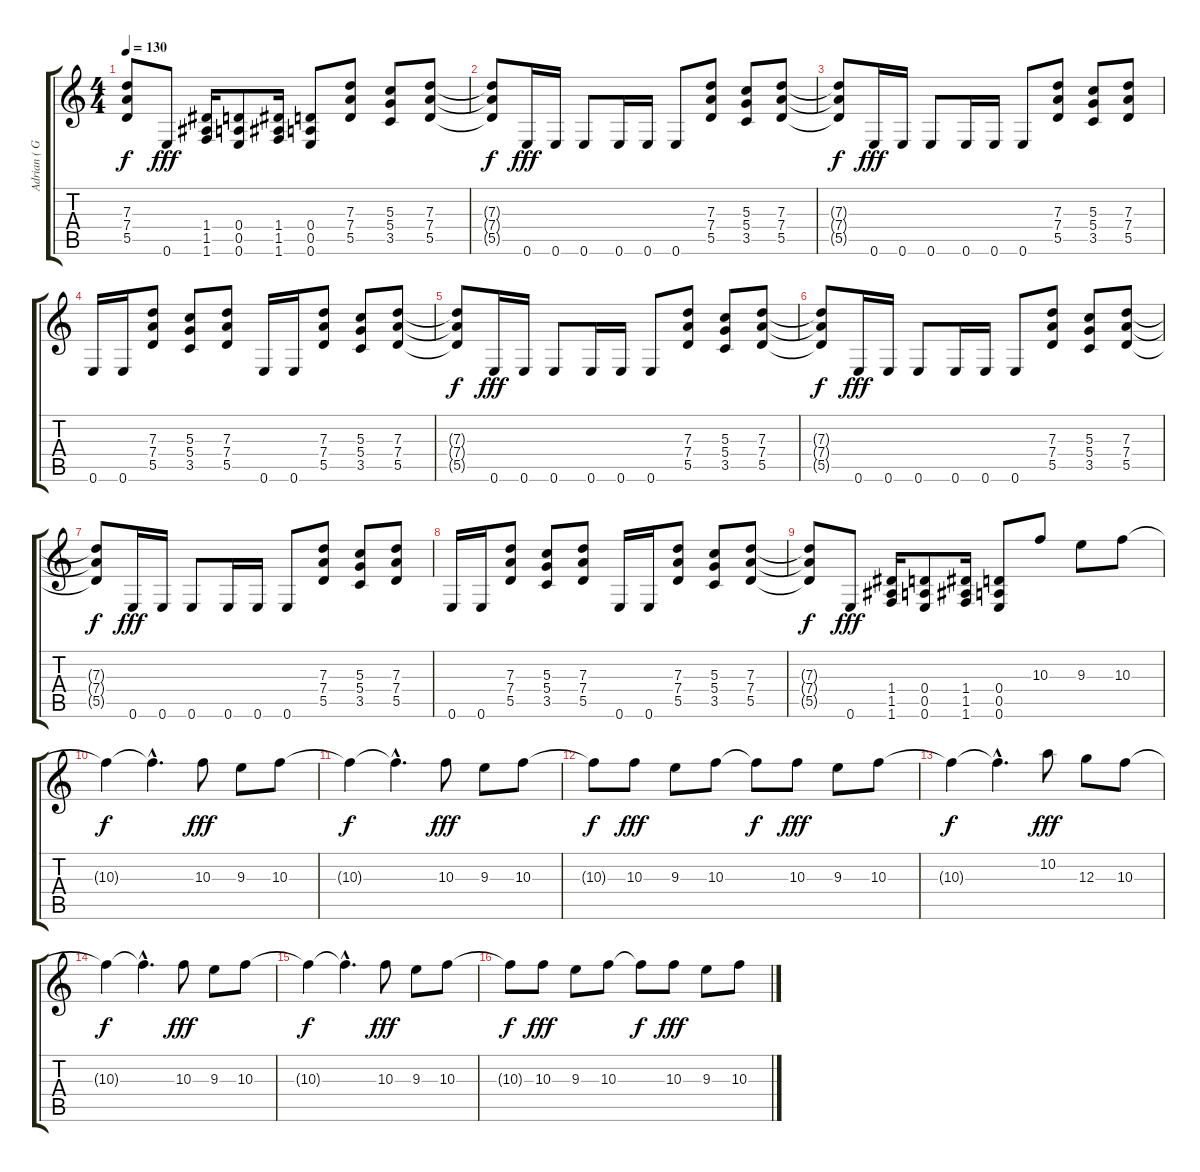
\track ("Adrian ( Guitar II )" "Adrian ( G") {instrument distortionguitar}
\staff {score tabs}
\tuning (E4 B3 G3 D3 A2 E2) {hide}
\ts (4 4)
\tempo 130
\clef g2
\ks c
(7.3{t} 7.4{t} 5.5{t}).8{dy f} 0.6.8{dy fff} (1.4 1.5 1.6).16 (0.4 0.5 0.6).8 (1.4 1.5 1.6).16 (0.4 0.5 0.6).8 (7.3 7.4 5.5).8 (5.3 5.4 3.5).8 (7.3 7.4 5.5).8 |
(7.3{t} 7.4{t} 5.5{t}).8{dy f} 0.6.16{dy fff} 0.6.16 0.6.8 0.6.16 0.6.16 0.6.8 (7.3 7.4 5.5).8 (5.3 5.4 3.5).8 (7.3 7.4 5.5).8 |
(7.3{t} 7.4{t} 5.5{t}).8{dy f} 0.6.16{dy fff} 0.6.16 0.6.8 0.6.16 0.6.16 0.6.8 (7.3 7.4 5.5).8 (5.3 5.4 3.5).8 (7.3 7.4 5.5).8 |
0.6.16 0.6.16 (7.3 7.4 5.5).8 (5.3 5.4 3.5).8 (7.3 7.4 5.5).8 0.6.16 0.6.16 (7.3 7.4 5.5).8 (5.3 5.4 3.5).8 (7.3 7.4 5.5).8 |
(7.3{t} 7.4{t} 5.5{t}).8{dy f} 0.6.16{dy fff} 0.6.16 0.6.8 0.6.16 0.6.16 0.6.8 (7.3 7.4 5.5).8 (5.3 5.4 3.5).8 (7.3 7.4 5.5).8 |
(7.3{t} 7.4{t} 5.5{t}).8{dy f} 0.6.16{dy fff} 0.6.16 0.6.8 0.6.16 0.6.16 0.6.8 (7.3 7.4 5.5).8 (5.3 5.4 3.5).8 (7.3 7.4 5.5).8 |
(7.3{t} 7.4{t} 5.5{t}).8{dy f} 0.6.16{dy fff} 0.6.16 0.6.8 0.6.16 0.6.16 0.6.8 (7.3 7.4 5.5).8 (5.3 5.4 3.5).8 (7.3 7.4 5.5).8 |
0.6.16 0.6.16 (7.3 7.4 5.5).8 (5.3 5.4 3.5).8 (7.3 7.4 5.5).8 0.6.16 0.6.16 (7.3 7.4 5.5).8 (5.3 5.4 3.5).8 (7.3 7.4 5.5).8 |
(7.3{t} 7.4{t} 5.5{t}).8{dy f} 0.6.8{dy fff} (1.4 1.5 1.6).16 (0.4 0.5 0.6).8 (1.4 1.5 1.6).16 (0.4 0.5 0.6).8 10.3.8 9.3.8 10.3.8 |
10.3{t}.4{dy f} 10.3{hac t}.4{d} 10.3.8{dy fff} 9.3.8 10.3.8 |
10.3{t}.4{dy f} 10.3{hac t}.4{d} 10.3.8{dy fff} 9.3.8 10.3.8 |
10.3{t}.8{dy f} 10.3.8{dy fff} 9.3.8 10.3.8 10.3{t}.8{dy f} 10.3.8{dy fff} 9.3.8 10.3.8 |
10.3{t}.4{dy f} 10.3{hac t}.4{d} 10.2.8{dy fff} 12.3.8 10.3.8 |
10.3{t}.4{dy f} 10.3{hac t}.4{d} 10.3.8{dy fff} 9.3.8 10.3.8 |
10.3{t}.4{dy f} 10.3{hac t}.4{d} 10.3.8{dy fff} 9.3.8 10.3.8 |
10.3{t}.8{dy f} 10.3.8{dy fff} 9.3.8 10.3.8 10.3{t}.8{dy f} 10.3.8{dy fff} 9.3.8 10.3.8
